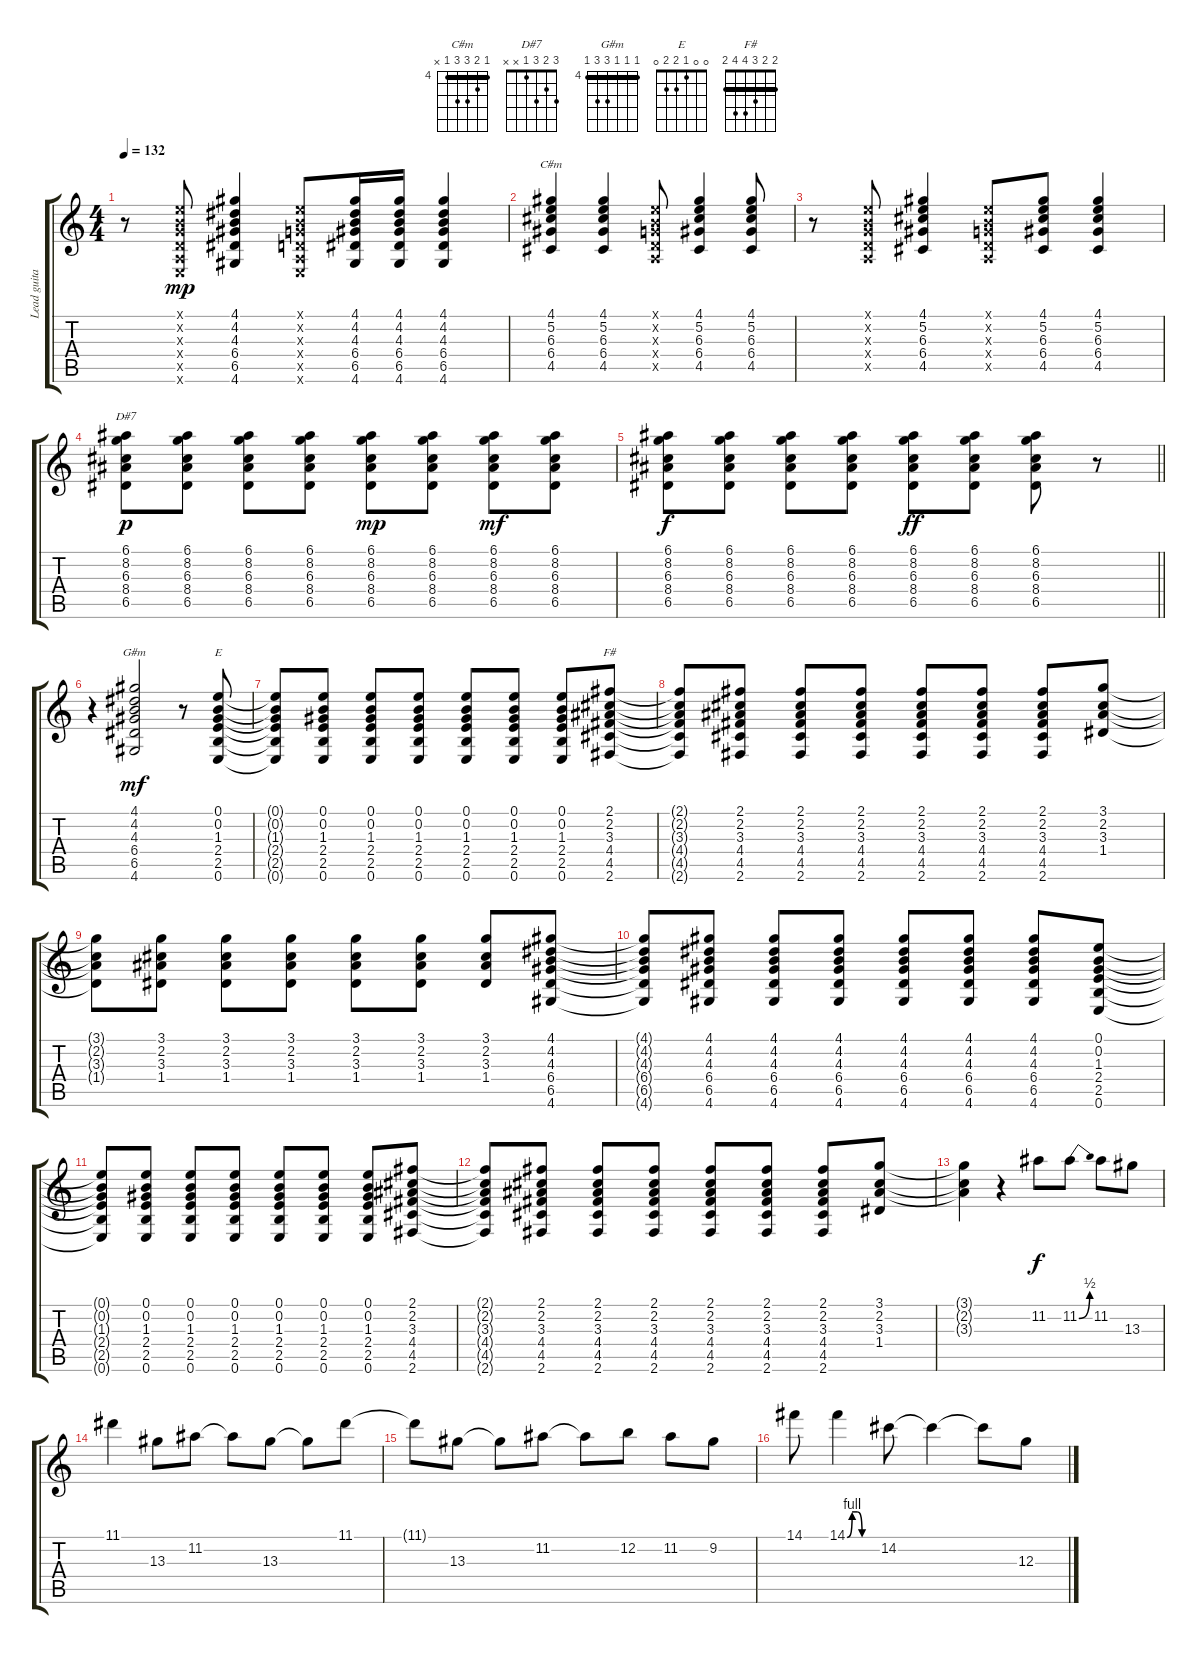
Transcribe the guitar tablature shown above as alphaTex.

\track ("Lead guitar" "Lead guita") {instrument distortionguitar}
\staff {score tabs}
\tuning (E4 B3 G3 D3 A2 E2) {hide}
\chord ("C#m" 4 5 6 6 4 x) {firstfret 4 barre 4}
\chord ("D#7" 3 2 3 1 x x)
\chord ("G#m" 4 4 4 6 6 4) {firstfret 4 barre 4}
\chord ("E" 0 0 1 2 2 0)
\chord ("F#" 2 2 3 4 4 2) {barre 2}
\ts (4 4)
\tempo 132
\clef g2
\ks c
r.8{dy mp} (0.1{x} 0.2{x} 0.3{x} 0.4{x} 0.5{x} 0.6{x}).8 (4.1 4.2 4.3 6.4 6.5 4.6).4 (0.1{x} 0.2{x} 0.3{x} 0.4{x} 0.5{x} 0.6{x}).8 (4.1 4.2 4.3 6.4 6.5 4.6).16 (4.1 4.2 4.3 6.4 6.5 4.6).16 (4.1 4.2 4.3 6.4 6.5 4.6).4 |
(4.1 5.2 6.3 6.4 4.5).4{ch "C#m"} (4.1 5.2 6.3 6.4 4.5).4 (0.1{x} 0.2{x} 0.3{x} 0.4{x} 0.5{x}).8 (4.1 5.2 6.3 6.4 4.5).4 (4.1 5.2 6.3 6.4 4.5).8 |
r.8 (0.1{x} 0.2{x} 0.3{x} 0.4{x} 0.5{x}).8 (4.1 5.2 6.3 6.4 4.5).4 (0.1{x} 0.2{x} 0.3{x} 0.4{x} 0.5{x}).8 (4.1 5.2 6.3 6.4 4.5).8 (4.1 5.2 6.3 6.4 4.5).4 |
(6.1 8.2 6.3 8.4 6.5).8{ch "D#7" dy p} (6.1 8.2 6.3 8.4 6.5).8 (6.1 8.2 6.3 8.4 6.5).8 (6.1 8.2 6.3 8.4 6.5).8 (6.1 8.2 6.3 8.4 6.5).8{dy mp} (6.1 8.2 6.3 8.4 6.5).8 (6.1 8.2 6.3 8.4 6.5).8{dy mf} (6.1 8.2 6.3 8.4 6.5).8 |
\barLineRight lightlight
(6.1 8.2 6.3 8.4 6.5).8{dy f} (6.1 8.2 6.3 8.4 6.5).8 (6.1 8.2 6.3 8.4 6.5).8 (6.1 8.2 6.3 8.4 6.5).8 (6.1 8.2 6.3 8.4 6.5).8{dy ff} (6.1 8.2 6.3 8.4 6.5).8 (6.1 8.2 6.3 8.4 6.5).8 r.8 |
r.4 (4.1 4.2 4.3 6.4 6.5 4.6).2{ch "G#m" dy mf} r.8 (0.1 0.2 1.3 2.4 2.5 0.6).8{ch "E"} |
(0.1{t} 0.2{t} 1.3{t} 2.4{t} 2.5{t} 0.6{t}).8 (0.1 0.2 1.3 2.4 2.5 0.6).8 (0.1 0.2 1.3 2.4 2.5 0.6).8 (0.1 0.2 1.3 2.4 2.5 0.6).8 (0.1 0.2 1.3 2.4 2.5 0.6).8 (0.1 0.2 1.3 2.4 2.5 0.6).8 (0.1 0.2 1.3 2.4 2.5 0.6).8 (2.1 2.2 3.3 4.4 4.5 2.6).8{ch "F#"} |
(2.1{t} 2.2{t} 3.3{t} 4.4{t} 4.5{t} 2.6{t}).8 (2.1 2.2 3.3 4.4 4.5 2.6).8 (2.1 2.2 3.3 4.4 4.5 2.6).8 (2.1 2.2 3.3 4.4 4.5 2.6).8 (2.1 2.2 3.3 4.4 4.5 2.6).8 (2.1 2.2 3.3 4.4 4.5 2.6).8 (2.1 2.2 3.3 4.4 4.5 2.6).8 (3.1 2.2 3.3 1.4).8 |
(3.1{t} 2.2{t} 3.3{t} 1.4{t}).8 (3.1 2.2 3.3 1.4).8 (3.1 2.2 3.3 1.4).8 (3.1 2.2 3.3 1.4).8 (3.1 2.2 3.3 1.4).8 (3.1 2.2 3.3 1.4).8 (3.1 2.2 3.3 1.4).8 (4.1 4.2 4.3 6.4 6.5 4.6).8 |
(4.1{t} 4.2{t} 4.3{t} 6.4{t} 6.5{t} 4.6{t}).8 (4.1 4.2 4.3 6.4 6.5 4.6).8 (4.1 4.2 4.3 6.4 6.5 4.6).8 (4.1 4.2 4.3 6.4 6.5 4.6).8 (4.1 4.2 4.3 6.4 6.5 4.6).8 (4.1 4.2 4.3 6.4 6.5 4.6).8 (4.1 4.2 4.3 6.4 6.5 4.6).8 (0.1 0.2 1.3 2.4 2.5 0.6).8 |
(0.1{t} 0.2{t} 1.3{t} 2.4{t} 2.5{t} 0.6{t}).8 (0.1 0.2 1.3 2.4 2.5 0.6).8 (0.1 0.2 1.3 2.4 2.5 0.6).8 (0.1 0.2 1.3 2.4 2.5 0.6).8 (0.1 0.2 1.3 2.4 2.5 0.6).8 (0.1 0.2 1.3 2.4 2.5 0.6).8 (0.1 0.2 1.3 2.4 2.5 0.6).8 (2.1 2.2 3.3 4.4 4.5 2.6).8 |
(2.1{t} 2.2{t} 3.3{t} 4.4{t} 4.5{t} 2.6{t}).8 (2.1 2.2 3.3 4.4 4.5 2.6).8 (2.1 2.2 3.3 4.4 4.5 2.6).8 (2.1 2.2 3.3 4.4 4.5 2.6).8 (2.1 2.2 3.3 4.4 4.5 2.6).8 (2.1 2.2 3.3 4.4 4.5 2.6).8 (2.1 2.2 3.3 4.4 4.5 2.6).8 (3.1 2.2 3.3 1.4).8 |
(3.1{t} 2.2{t} 3.3{t}).4 r.4 11.2.8{dy f} 11.2{be (bend 0 0 60 2)}.8 11.2.8 13.3.8 |
11.1.4 13.3.8 11.2.8 11.2{t}.8 13.3.8 13.3{t}.8 11.1.8 |
11.1{t}.8 13.3.8 13.3{t}.8 11.2.8 11.2{t}.8 12.2.8 11.2.8 9.2.8 |
14.1.8 14.1{be (custom 0 0 10 4 20 4 30 0 60 0)}.4 14.2.8 14.2{t}.4 14.2{t}.8 12.3.8
